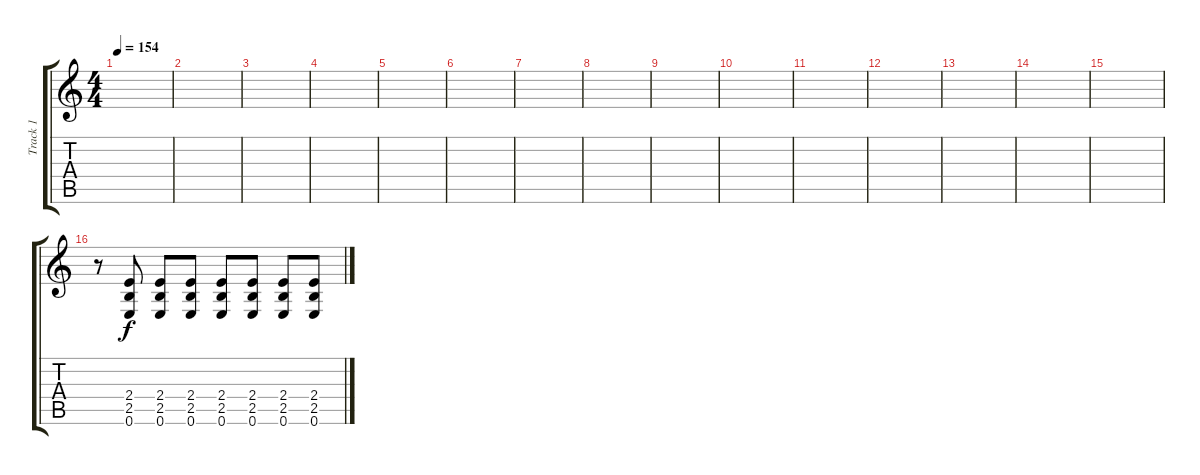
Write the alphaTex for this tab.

\track ("Track 1" "Track 1") {instrument overdrivenguitar}
\staff {score tabs}
\tuning (E4 B3 G3 D3 A2 E2) {hide}
\ts (4 4)
\tempo 154
\clef g2
\ks c
|
|
|
|
|
|
|
|
|
|
|
|
|
|
|
r.8 (2.4 2.5 0.6).8 (2.4 2.5 0.6).8 (2.4 2.5 0.6).8 (2.4 2.5 0.6).8 (2.4 2.5 0.6).8 (2.4 2.5 0.6).8 (2.4 2.5 0.6).8
